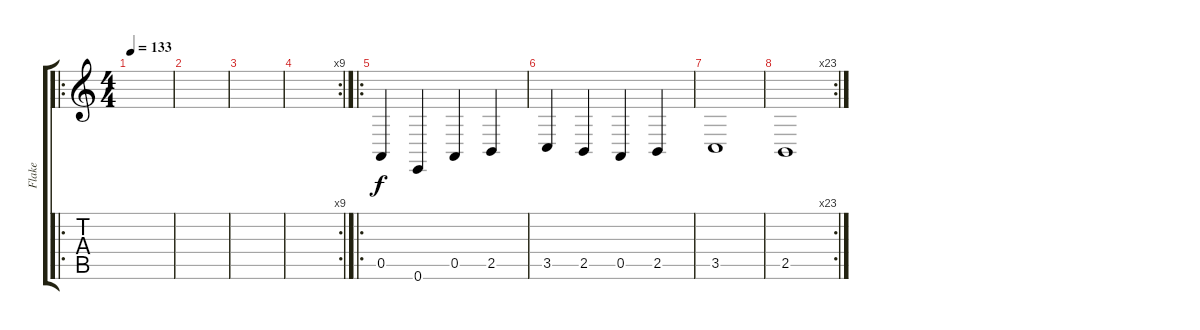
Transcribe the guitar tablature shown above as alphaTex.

\track ("Flake" "Flake") {instrument stringensemble1}
\staff {score tabs}
\tuning (E4 B3 G3 D3 A2 E2) {hide}
\ro
\ts (4 4)
\tempo 133
\clef g2
\ks c
|
|
|
\rc 9
|
\ro
0.5.4 0.6.4 0.5.4 2.5.4 |
3.5.4 2.5.4 0.5.4 2.5.4 |
3.5.1 |
\rc 23
2.5.1
